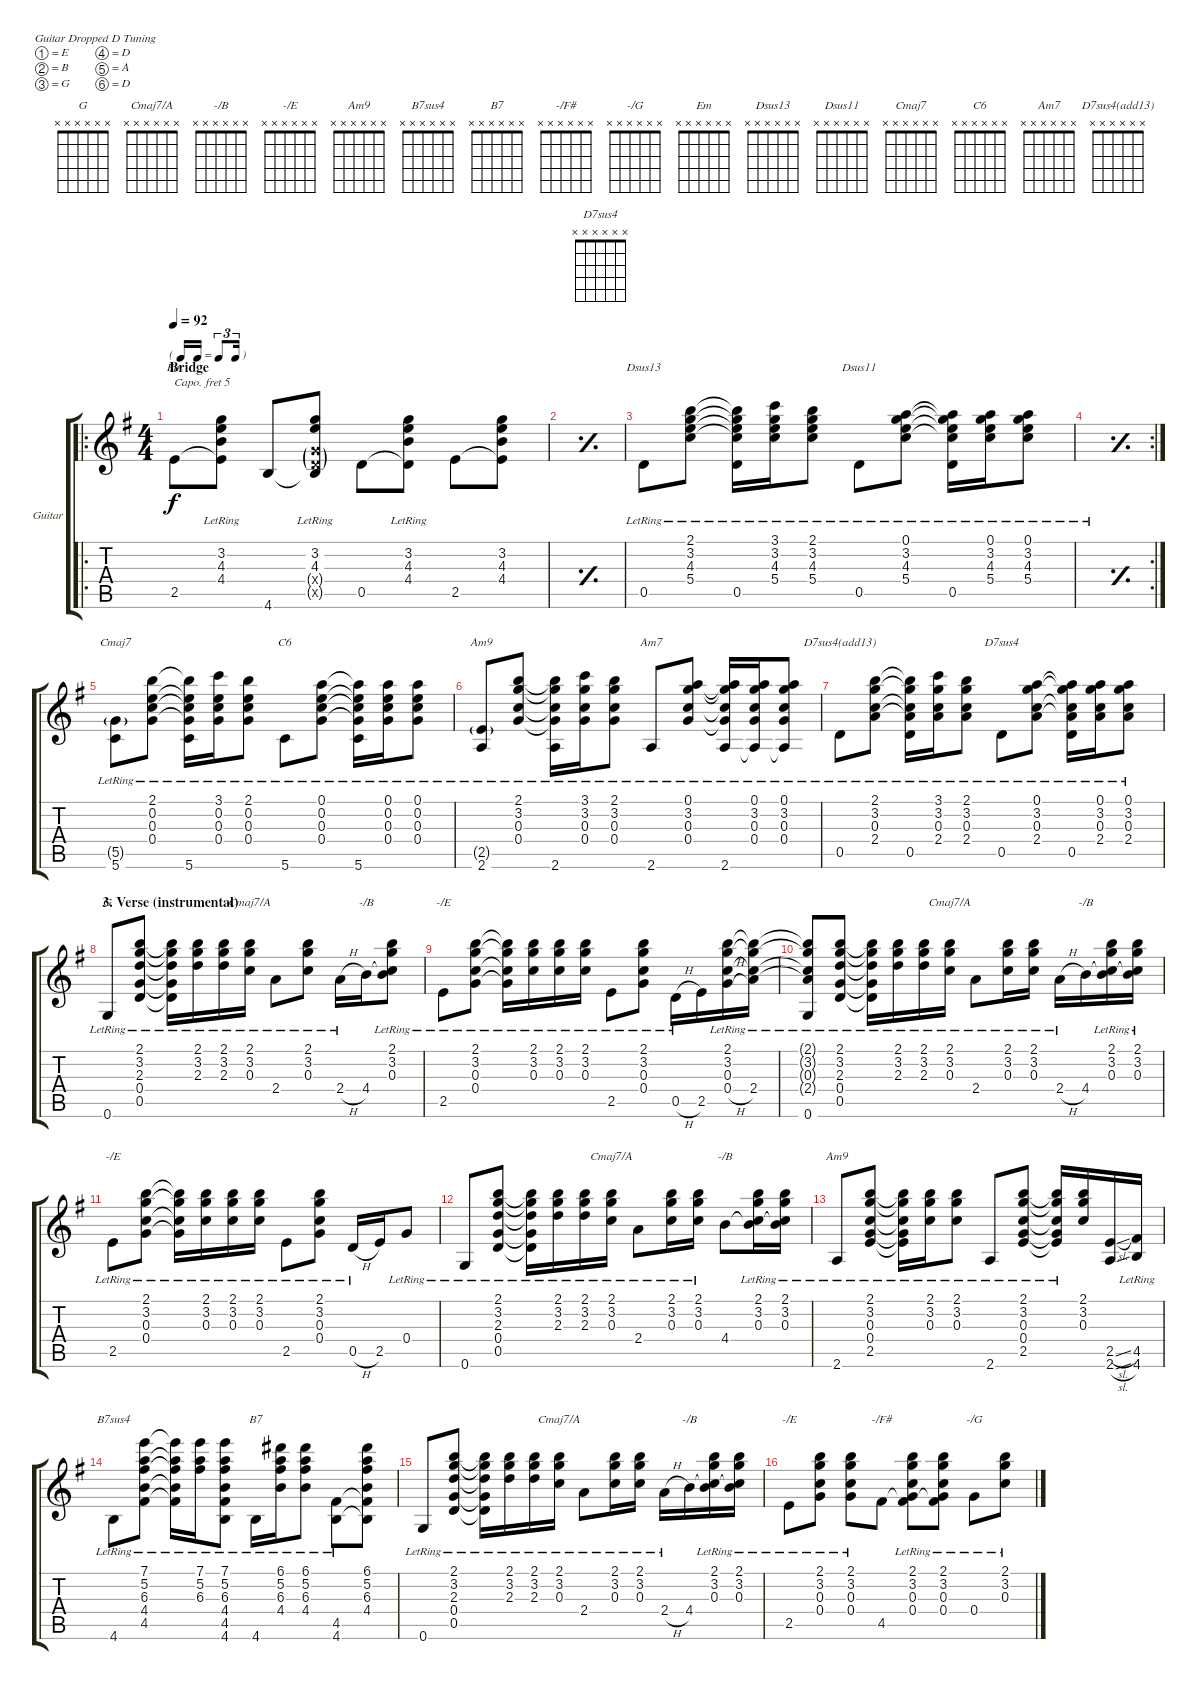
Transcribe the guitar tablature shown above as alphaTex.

\defaultSystemsLayout 4
\bracketExtendMode groupsimilarinstruments
\firstSystemTrackNameOrientation horizontal
\otherSystemsTrackNameOrientation horizontal
\track ("Electric Guitar" "Guitar") {instrument electricguitarclean}
\staff {score tabs}
\capo 5
\tuning (E4 B3 G3 D3 A2 D2)
\chord ("G" x x x x x x)
\chord ("Cmaj7/A" x x x x x x)
\chord ("-/B" x x x x x x)
\chord ("-/E" x x x x x x)
\chord ("Am9" x x x x x x)
\chord ("B7sus4" x x x x x x)
\chord ("B7" x x x x x x)
\chord ("-/F#" x x x x x x)
\chord ("-/G" x x x x x x)
\chord ("Em" x x x x x x)
\chord ("Dsus13" x x x x x x)
\chord ("Dsus11" x x x x x x)
\chord ("Cmaj7" x x x x x x)
\chord ("C6" x x x x x x)
\chord ("Am7" x x x x x x)
\chord ("D7sus4(add13)" x x x x x x)
\chord ("D7sus4" x x x x x x)
\ro
\ts (4 4)
\tf triplet16th
\section ("" "Bridge")
\tempo 92
\clef g2
\ks g
2.5.8{ch "Em" dy f} (4.4{lr} 4.3{lr} 3.2{lr} 2.5{lr t}).8 4.6.8 (0.4{g x} 4.3{lr} 3.2{lr} 4.6{lr t} 0.5{g x}).8 0.5.8 (4.4{lr} 4.3{lr} 3.2{lr} 0.5{lr t}).8 2.5.8 (4.4 4.3 3.2 2.5{t}).8 |
\simile simple
|
\simile none
0.5{lr}.8{ch "Dsus13"} (5.4{lr} 2.1{lr} 3.2{lr} 4.3{lr}).8 (5.4{lr t} 4.3{lr t} 3.2{lr t} 2.1{lr t} 0.5{lr}).16 (5.4{lr} 3.1{lr} 3.2{lr} 4.3{lr}).16 (5.4{lr} 2.1{lr} 3.2{lr} 4.3{lr}).8 0.5{lr}.8{ch "Dsus11"} (5.4{lr} 0.1{lr} 3.2{lr} 4.3{lr}).8 (5.4{lr t} 4.3{lr t} 3.2{lr t} 0.1{lr t} 0.5{lr}).16 (5.4{lr} 0.1{lr} 3.2{lr} 4.3{lr}).16 (5.4{lr} 0.1{lr} 3.2{lr} 4.3{lr}).8 |
\rc 2
\simile simple
|
\simile none
(5.6{lr} 5.5{g lr}).8{ch "Cmaj7"} (0.4{lr} 0.3{lr} 0.2{lr} 2.1{lr}).8 (0.4{lr t} 0.3{lr t} 0.2{lr t} 2.1{lr t} 5.6{lr}).16 (0.4{lr} 0.3{lr} 0.2{lr} 3.1{lr}).16 (0.4{lr} 0.3{lr} 0.2{lr} 2.1{lr}).8 5.6{lr}.8{ch "C6"} (0.4{lr} 0.3{lr} 0.2{lr} 0.1{lr}).8 (0.4{lr t} 0.3{lr t} 0.2{lr t} 0.1{lr t} 5.6{lr}).16 (0.4{lr} 0.3{lr} 0.2{lr} 0.1{lr}).16 (0.4{lr} 0.3{lr} 0.2{lr} 0.1{lr}).8 |
(2.6{lr} 2.5{g lr}).8{ch "Am9"} (0.4{lr} 0.3{lr} 3.2{lr} 2.1{lr}).8 (0.4{lr t} 0.3{lr t} 3.2{lr t} 2.1{lr t} 2.6{lr}).16 (0.4{lr} 0.3{lr} 3.2{lr} 3.1{lr}).16 (0.4{lr} 0.3{lr} 3.2{lr} 2.1{lr}).8 2.6{lr}.8{ch "Am7"} (0.4{lr} 0.3{lr} 3.2{lr} 0.1{lr}).8 (0.4{lr t} 0.3{lr t} 3.2{lr t} 0.1{lr t} 2.6).16 (0.4{lr} 0.3{lr} 3.2{lr} 0.1{lr} 2.6{t}).16 (0.4{lr} 0.3{lr} 3.2{lr} 0.1{lr} 2.6{t}).8 |
0.5{lr}.8{ch "D7sus4(add13)"} (2.4{lr} 2.1{lr} 3.2{lr} 0.3{lr}).8 (2.4{lr t} 0.3{lr t} 3.2{lr t} 2.1{lr t} 0.5{lr}).16 (2.4{lr} 3.1{lr} 3.2{lr} 0.3{lr}).16 (2.4{lr} 2.1{lr} 3.2{lr} 0.3{lr}).8 0.5{lr}.8{ch "D7sus4"} (2.4{lr} 0.1{lr} 3.2{lr} 0.3{lr}).8 (2.4{lr t} 0.3{lr t} 3.2{lr t} 0.1{lr t} 0.5{lr}).16 (2.4{lr} 0.1{lr} 3.2{lr} 0.3{lr}).16 (2.4{lr} 0.1{lr} 3.2{lr} 0.3{lr}).8 |
\section ("" "3. Verse (instrumental)")
0.6{lr}.8{ch "G"} (2.1{lr} 3.2{lr} 2.3{lr} 0.4{lr} 0.5{lr}).8 (2.3{lr t} 3.2{lr t} 2.1{lr t} 0.5{lr t} 0.4{lr t}).16 (2.1{lr} 3.2{lr} 2.3{lr}).16 (2.1{lr} 3.2{lr} 2.3{lr}).16 (2.1{lr} 3.2{lr} 0.3{lr}).16{ch "Cmaj7/A"} 2.4{lr}.8 (2.1{lr} 3.2{lr} 0.3{lr}).8 2.4{h lr}.16 4.4.16{ch "-/B"} (2.1{lr} 3.2{lr} 0.3{lr} 4.4{t}).8 |
2.5{lr}.8{ch "-/E"} (0.4{lr} 0.3{lr} 3.2{lr} 2.1{lr}).8 (2.1{lr t} 3.2{lr t} 0.3{lr t} 0.4{lr t}).16 (2.1{lr} 3.2{lr} 0.3{lr}).16 (2.1{lr} 3.2{lr} 0.3{lr}).16 (2.1{lr} 3.2{lr} 0.3{lr}).16 2.5{lr}.8 (0.4{lr} 0.3{lr} 3.2{lr} 2.1{lr}).8 0.5{h lr}.16 2.5.16 (0.4{h lr} 0.3{lr} 3.2{lr} 2.1{lr}).16 (2.4{lr} 0.3{lr t} 3.2{lr t} 2.1{lr t}).16 |
(0.6{lr} 2.4{lr t} 0.3{lr t} 3.2{lr t} 2.1{lr t}).8 (2.1{lr} 3.2{lr} 2.3{lr} 0.5{lr} 0.4{lr}).8 (2.3{lr t} 3.2{lr t} 2.1{lr t} 0.4{lr t} 0.5{lr t}).16 (2.1{lr} 3.2{lr} 2.3{lr}).16 (2.1{lr} 3.2{lr} 2.3{lr}).16 (2.1{lr} 3.2{lr} 0.3{lr}).16{ch "Cmaj7/A"} 2.4{lr}.8 (2.1{lr} 3.2{lr} 0.3{lr}).16 (2.1{lr} 3.2{lr} 0.3{lr}).16 2.4{h lr}.16 4.4.16{ch "-/B"} (2.1{lr} 3.2{lr} 0.3{lr} 4.4{t}).16 (2.1{lr} 3.2{lr} 0.3{lr} 4.4{t}).16 |
2.5{lr}.8{ch "-/E"} (0.4{lr} 0.3{lr} 3.2{lr} 2.1{lr}).8 (2.1{lr t} 3.2{lr t} 0.3{lr t} 0.4{lr t}).16 (2.1{lr} 3.2{lr} 0.3{lr}).16 (2.1{lr} 3.2{lr} 0.3{lr}).16 (2.1{lr} 3.2{lr} 0.3{lr}).16 2.5{lr}.8 (0.4{lr} 0.3{lr} 3.2{lr} 2.1{lr}).8 0.5{h lr}.16 2.5.16 0.4{lr}.8 |
0.6{lr}.8 (2.1{lr} 3.2{lr} 2.3{lr} 0.5{lr} 0.4{lr}).8 (2.3{lr t} 3.2{lr t} 2.1{lr t} 0.4{lr t} 0.5{lr t}).16 (2.1{lr} 3.2{lr} 2.3{lr}).16 (2.1{lr} 3.2{lr} 2.3{lr}).16 (2.1{lr} 3.2{lr} 0.3{lr}).16{ch "Cmaj7/A"} 2.4{lr}.8 (2.1{lr} 3.2{lr} 0.3{lr}).16 (2.1{lr} 3.2{lr} 0.3{lr}).16 4.4.8{ch "-/B"} (2.1{lr} 3.2{lr} 0.3{lr} 4.4{t}).16 (2.1{lr} 3.2{lr} 0.3{lr} 4.4{t}).16 |
2.6{lr}.8{ch "Am9"} (0.3{lr} 3.2{lr} 2.1{lr} 2.5{lr} 0.4{lr}).8 (2.1{lr t} 3.2{lr t} 0.3{lr t} 0.4{lr t} 2.5{lr t}).16 (2.1{lr} 3.2{lr} 0.3{lr}).16 (2.1{lr} 3.2{lr} 0.3{lr}).8 2.6{lr}.8 (0.3{lr} 3.2{lr} 2.1{lr} 2.5{lr} 0.4{lr}).8 (2.1{lr t} 3.2{lr t} 0.3{lr t} 0.4{lr t} 2.5{lr t}).16 (2.1 3.2 0.3).16 (2.6{sl} 2.5{sl}).16 (4.6{lr} 4.5{lr}).16 |
4.6{lr}.8{ch "B7sus4"} (4.5{lr} 4.4{lr} 6.3{lr} 5.2{lr} 7.1{lr}).8 (4.5{lr t} 4.4{lr t} 6.3{lr t} 5.2{lr t} 7.1{lr t}).16 (6.3{lr} 5.2{lr} 7.1{lr}).16 (6.3{lr} 5.2{lr} 7.1{lr} 4.4{lr} 4.5{lr} 4.6{lr}).8 4.6{lr}.16{ch "B7"} (6.1{lr} 5.2{lr} 6.3{lr} 4.4{lr}).16 (6.1{lr} 5.2{lr} 6.3{lr} 4.4{lr}).8 (4.6{lr} 4.5).8 (6.1 5.2 6.3 4.4 4.6{t} 4.5{t}).8 |
0.6{lr}.8 (2.1{lr} 3.2{lr} 2.3{lr} 0.5{lr} 0.4{lr}).8 (2.3{lr t} 3.2{lr t} 2.1{lr t} 0.4{lr t} 0.5{lr t}).16 (2.1{lr} 3.2{lr} 2.3{lr}).16 (2.1{lr} 3.2{lr} 2.3{lr}).16 (2.1{lr} 3.2{lr} 0.3{lr}).16{ch "Cmaj7/A"} 2.4{lr}.8 (2.1{lr} 3.2{lr} 0.3{lr}).16 (2.1{lr} 3.2{lr} 0.3{lr}).16 2.4{h lr}.16 4.4.16{ch "-/B"} (2.1{lr} 3.2{lr} 0.3{lr} 4.4{t}).16 (2.1{lr} 3.2{lr} 0.3{lr} 4.4{t}).16 |
2.5{lr}.8{ch "-/E"} (0.4{lr} 0.3{lr} 3.2{lr} 2.1{lr}).8 (0.4{lr} 0.3{lr} 3.2{lr} 2.1{lr}).8 4.5.8{ch "-/F#"} (0.4{lr} 0.3{lr} 3.2{lr} 2.1{lr} 4.5{t}).8 (0.4{lr} 0.3{lr} 3.2{lr} 2.1{lr} 4.5{t}).8 0.4{lr}.8{ch "-/G"} (0.3{lr} 3.2{lr} 2.1{lr}).8
